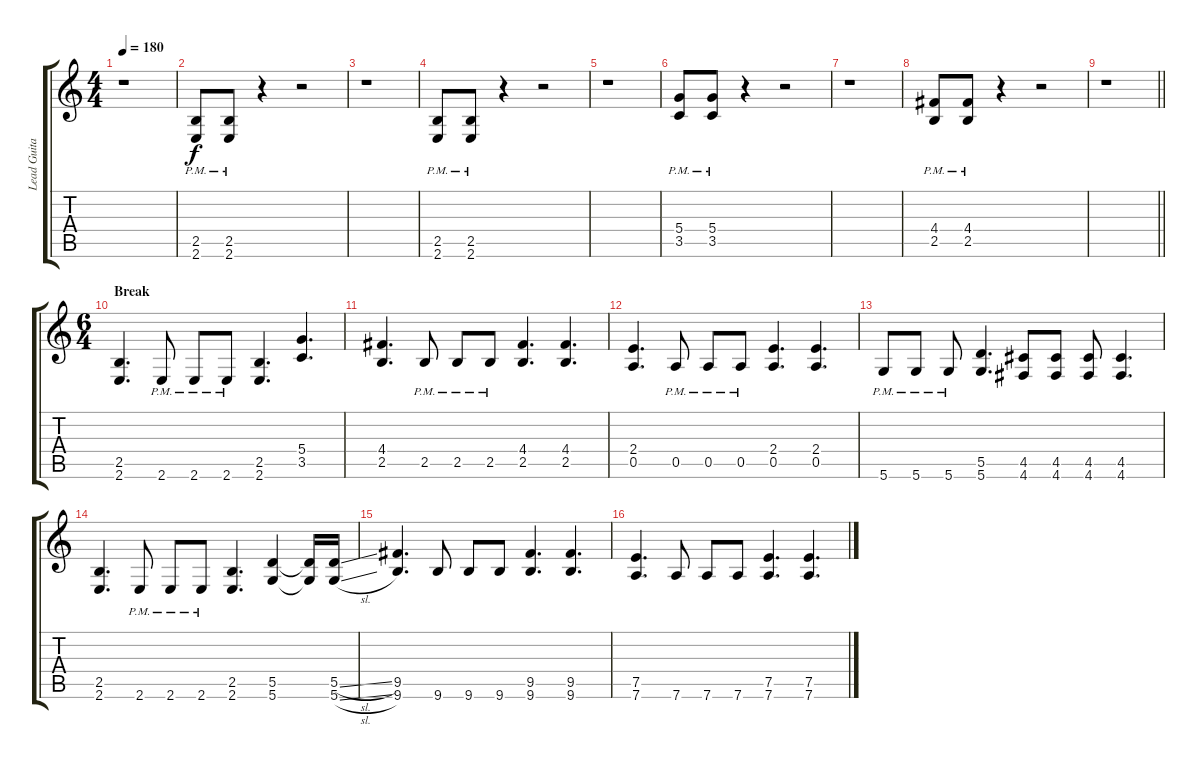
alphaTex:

\track ("Lead Guitar" "Lead Guita") {instrument distortionguitar}
\staff {score tabs}
\tuning (E4 B3 G3 D3 A2 D2) {hide}
\ts (4 4)
\tempo 180
\clef g2
\ks c
r.1{dy f} |
(2.5{pm} 2.6{pm}).8 (2.5{pm} 2.6{pm}).8 r.4 r.2 |
r.1 |
(2.5{pm} 2.6{pm}).8 (2.5{pm} 2.6{pm}).8 r.4 r.2 |
r.1 |
(5.4{pm} 3.5{pm}).8 (5.4{pm} 3.5{pm}).8 r.4 r.2 |
r.1 |
(4.4{pm} 2.5{pm}).8 (4.4{pm} 2.5{pm}).8 r.4 r.2 |
\barLineRight lightlight
r.1 |
\ts (6 4)
\section ("" "Break")
(2.5 2.6).4{d} 2.6{pm}.8 2.6{pm}.8 2.6{pm}.8 (2.5 2.6).4{d} (5.4 3.5).4{d} |
(4.4 2.5).4{d} 2.5{pm}.8 2.5{pm}.8 2.5{pm}.8 (4.4 2.5).4{d} (4.4 2.5).4{d} |
(2.4 0.5).4{d} 0.5{pm}.8 0.5{pm}.8 0.5{pm}.8 (2.4 0.5).4{d} (2.4 0.5).4{d} |
5.6{pm}.8 5.6{pm}.8 5.6{pm}.8 (5.5 5.6).4{d} (4.5 4.6).8 (4.5 4.6).8 (4.5 4.6).8 (4.5 4.6).4{d} |
(2.5 2.6).4{d} 2.6{pm}.8 2.6{pm}.8 2.6{pm}.8 (2.5 2.6).4{d} (5.5 5.6).4 (5.5{t} 5.6{t}).16 (5.5{sl} 5.6{sl}).16 |
(9.5 9.6).4{d} 9.6.8 9.6.8 9.6.8 (9.5 9.6).4{d} (9.5 9.6).4{d} |
(7.5 7.6).4{d} 7.6.8 7.6.8 7.6.8 (7.5 7.6).4{d} (7.5 7.6).4{d}
